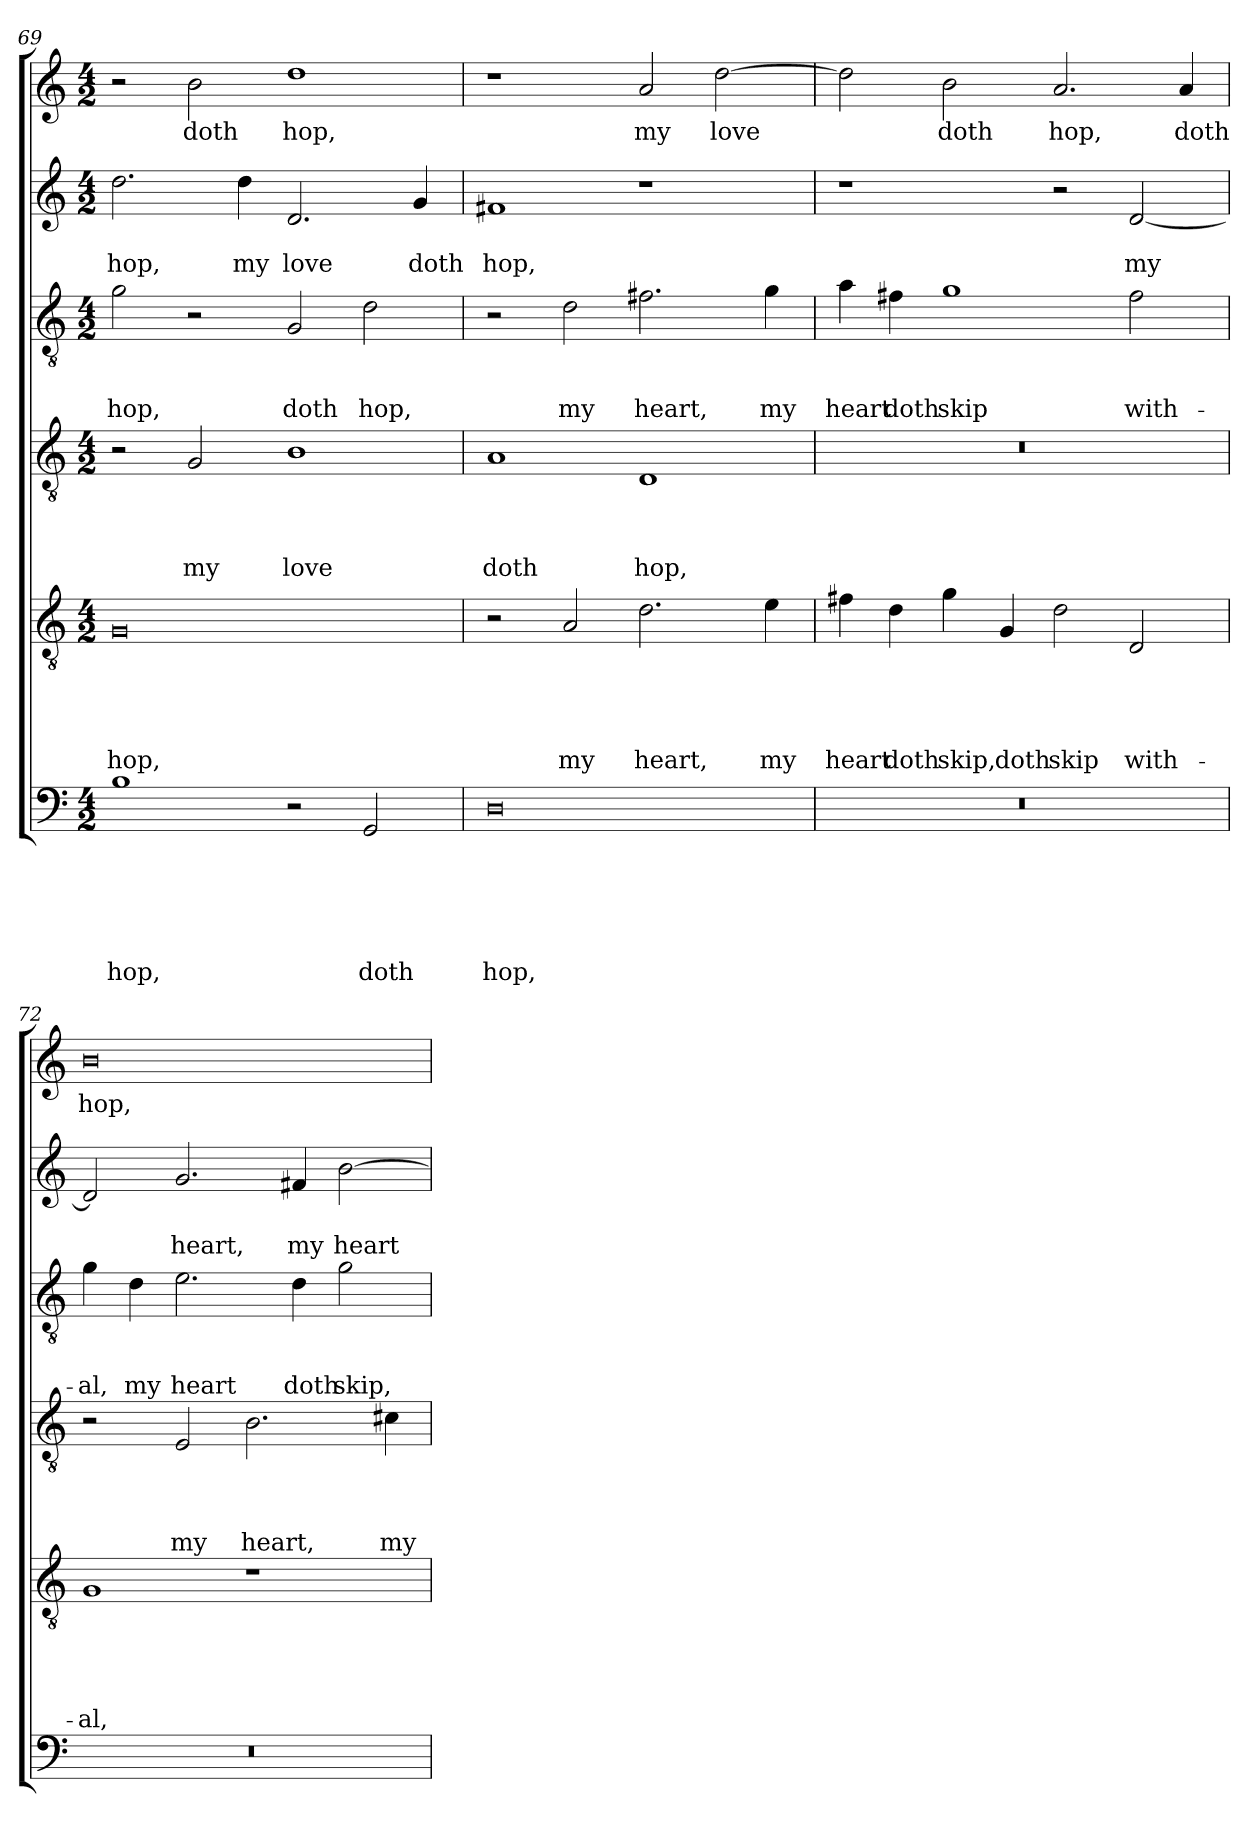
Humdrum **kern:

**kern	**text	**text	**text	**text	**text	**text	**kern	**text	**text	**text	**text	**text	**kern	**text	**text	**text	**text	**kern	**text	**text	**text	**kern	**text	**text	**kern	**text
*part6	*part6	*part6	*part6	*part6	*part6	*part6	*part5	*part5	*part5	*part5	*part5	*part5	*part4	*part4	*part4	*part4	*part4	*part3	*part3	*part3	*part3	*part2	*part2	*part2	*part1	*part1
*staff6	*staff6	*staff6	*staff6	*staff6	*staff6	*staff6	*staff5	*staff5	*staff5	*staff5	*staff5	*staff5	*staff4	*staff4	*staff4	*staff4	*staff4	*staff3	*staff3	*staff3	*staff3	*staff2	*staff2	*staff2	*staff1	*staff1
!!LO:LB:g=z
*clefF4	*	*	*	*	*	*	*clefGv2	*	*	*	*	*	*clefGv2	*	*	*	*	*clefGv2	*	*	*	*clefG2	*	*	*clefG2	*
*k[]	*	*	*	*	*	*	*k[]	*	*	*	*	*	*k[]	*	*	*	*	*k[]	*	*	*	*k[]	*	*	*k[]	*
*C:	*	*	*	*	*	*	*C:	*	*	*	*	*	*C:	*	*	*	*	*C:	*	*	*	*C:	*	*	*C:	*
*M4/2	*	*	*	*	*	*	*M4/2	*	*	*	*	*	*M4/2	*	*	*	*	*M4/2	*	*	*	*M4/2	*	*	*M4/2	*
=69	=69	=69	=69	=69	=69	=69	=69	=69	=69	=69	=69	=69	=69	=69	=69	=69	=69	=69	=69	=69	=69	=69	=69	=69	=69	=69
!	!	!	!	!	!	!LO:LY:b	!	!	!	!	!	!LO:LY:b	!	!	!	!	!	!	!	!	!LO:LY:b	!	!	!LO:LY:b	!	!
1B	.	.	.	.	.	hop,	0G	.	.	.	.	hop,	2r	.	.	.	.	2g\	.	.	hop,	2.dd\	.	hop,	2r	.
!	!	!	!	!	!	!	!	!	!	!	!	!	!	!	!	!	!LO:LY:b	!	!	!	!	!	!	!	!	!LO:LY:b
.	.	.	.	.	.	.	.	.	.	.	.	.	2G/	.	.	.	my	2r	.	.	.	.	.	.	2b\	doth
!	!	!	!	!	!	!	!	!	!	!	!	!	!	!	!	!	!	!	!	!	!	!	!	!LO:LY:b	!	!
.	.	.	.	.	.	.	.	.	.	.	.	.	.	.	.	.	.	.	.	.	.	4dd\	.	my	.	.
!	!	!	!	!	!	!	!	!	!	!	!	!	!	!	!	!	!LO:LY:b	!	!	!	!LO:LY:b	!	!	!LO:LY:b	!	!LO:LY:b
2r	.	.	.	.	.	.	.	.	.	.	.	.	1B	.	.	.	love	2G/	.	.	doth	2.d/	.	love	1dd	hop,
!	!	!	!	!	!	!LO:LY:b	!	!	!	!	!	!	!	!	!	!	!	!	!	!	!LO:LY:b	!	!	!	!	!
2GG/	.	.	.	.	.	doth	.	.	.	.	.	.	.	.	.	.	.	2d\	.	.	hop,	.	.	.	.	.
!	!	!	!	!	!	!	!	!	!	!	!	!	!	!	!	!	!	!	!	!	!	!	!	!LO:LY:b	!	!
.	.	.	.	.	.	.	.	.	.	.	.	.	.	.	.	.	.	.	.	.	.	4g/	.	doth	.	.
=70	=70	=70	=70	=70	=70	=70	=70	=70	=70	=70	=70	=70	=70	=70	=70	=70	=70	=70	=70	=70	=70	=70	=70	=70	=70	=70
!	!	!	!	!	!	!LO:LY:b	!	!	!	!	!	!	!	!	!	!	!LO:LY:b	!	!	!	!	!	!	!LO:LY:b	!	!
0D	.	.	.	.	.	hop,	2r	.	.	.	.	.	1A	.	.	.	doth	2r	.	.	.	1f#X	.	hop,	1r	.
!	!	!	!	!	!	!	!	!	!	!	!	!LO:LY:b	!	!	!	!	!	!	!	!	!LO:LY:b	!	!	!	!	!
.	.	.	.	.	.	.	2A/	.	.	.	.	my	.	.	.	.	.	2d\	.	.	my	.	.	.	.	.
!	!	!	!	!	!	!	!	!	!	!	!	!LO:LY:b	!	!	!	!	!LO:LY:b	!	!	!	!LO:LY:b	!	!	!	!	!LO:LY:b
.	.	.	.	.	.	.	2.d\	.	.	.	.	heart,	1D	.	.	.	hop,	2.f#X\	.	.	heart,	1r	.	.	2a/	my
!	!	!	!	!	!	!	!	!	!	!	!	!	!	!	!	!	!	!	!	!	!	!	!	!	!	!LO:LY:b
.	.	.	.	.	.	.	.	.	.	.	.	.	.	.	.	.	.	.	.	.	.	.	.	.	[2dd\	love
!	!	!	!	!	!	!	!	!	!	!	!	!LO:LY:b	!	!	!	!	!	!	!	!	!LO:LY:b	!	!	!	!	!
.	.	.	.	.	.	.	4e\	.	.	.	.	my	.	.	.	.	.	4g\	.	.	my	.	.	.	.	.
=71	=71	=71	=71	=71	=71	=71	=71	=71	=71	=71	=71	=71	=71	=71	=71	=71	=71	=71	=71	=71	=71	=71	=71	=71	=71	=71
!	!	!	!	!	!	!	!	!	!	!	!	!LO:LY:b	!	!	!	!	!	!	!	!	!LO:LY:b	!	!	!	!	!
0r	.	.	.	.	.	.	4f#X\	.	.	.	.	heart	0r	.	.	.	.	4a\	.	.	heart	1r	.	.	2dd\]	.
!	!	!	!	!	!	!	!	!	!	!	!	!LO:LY:b	!	!	!	!	!	!	!	!	!LO:LY:b	!	!	!	!	!
.	.	.	.	.	.	.	4d\	.	.	.	.	doth	.	.	.	.	.	4f#X\	.	.	doth	.	.	.	.	.
!	!	!	!	!	!	!	!	!	!	!	!	!LO:LY:b	!	!	!	!	!	!	!	!	!LO:LY:b	!	!	!	!	!LO:LY:b
.	.	.	.	.	.	.	4g\	.	.	.	.	skip,	.	.	.	.	.	1g	.	.	skip	.	.	.	2b\	doth
!	!	!	!	!	!	!	!	!	!	!	!	!LO:LY:b	!	!	!	!	!	!	!	!	!	!	!	!	!	!
.	.	.	.	.	.	.	4G/	.	.	.	.	doth	.	.	.	.	.	.	.	.	.	.	.	.	.	.
!	!	!	!	!	!	!	!	!	!	!	!	!LO:LY:b	!	!	!	!	!	!	!	!	!	!	!	!	!	!LO:LY:b
.	.	.	.	.	.	.	2d\	.	.	.	.	skip	.	.	.	.	.	.	.	.	.	2r	.	.	2.a/	hop,
!	!	!	!	!	!	!	!	!	!	!	!	!LO:LY:b	!	!	!	!	!	!	!	!	!LO:LY:b	!	!	!LO:LY:b	!	!
.	.	.	.	.	.	.	2D/	.	.	.	.	with-	.	.	.	.	.	2f#\	.	.	with-	[2d/	.	my	.	.
!	!	!	!	!	!	!	!	!	!	!	!	!	!	!	!	!	!	!	!	!	!	!	!	!	!	!LO:LY:b
.	.	.	.	.	.	.	.	.	.	.	.	.	.	.	.	.	.	.	.	.	.	.	.	.	4a/	doth
=72	=72	=72	=72	=72	=72	=72	=72	=72	=72	=72	=72	=72	=72	=72	=72	=72	=72	=72	=72	=72	=72	=72	=72	=72	=72	=72
!	!	!	!	!	!	!	!	!	!	!	!	!LO:LY:b	!	!	!	!	!	!	!	!	!LO:LY:b	!	!	!	!	!LO:LY:b
0r	.	.	.	.	.	.	1G	.	.	.	.	-al,	2r	.	.	.	.	4g\	.	.	-al,	2d/]	.	.	0b	hop,
!	!	!	!	!	!	!	!	!	!	!	!	!	!	!	!	!	!	!	!	!	!LO:LY:b	!	!	!	!	!
.	.	.	.	.	.	.	.	.	.	.	.	.	.	.	.	.	.	4d\	.	.	my	.	.	.	.	.
!	!	!	!	!	!	!	!	!	!	!	!	!	!	!	!	!	!LO:LY:b	!	!	!	!LO:LY:b	!	!	!LO:LY:b	!	!
.	.	.	.	.	.	.	.	.	.	.	.	.	2E/	.	.	.	my	2.e\	.	.	heart	2.g/	.	heart,	.	.
!	!	!	!	!	!	!	!	!	!	!	!	!	!	!	!	!	!LO:LY:b	!	!	!	!	!	!	!	!	!
.	.	.	.	.	.	.	1r	.	.	.	.	.	2.B\	.	.	.	heart,	.	.	.	.	.	.	.	.	.
!	!	!	!	!	!	!	!	!	!	!	!	!	!	!	!	!	!	!	!	!	!LO:LY:b	!	!	!LO:LY:b	!	!
.	.	.	.	.	.	.	.	.	.	.	.	.	.	.	.	.	.	4d\	.	.	doth	4f#X/	.	my	.	.
!	!	!	!	!	!	!	!	!	!	!	!	!	!	!	!	!	!	!	!	!	!LO:LY:b	!	!	!LO:LY:b	!	!
.	.	.	.	.	.	.	.	.	.	.	.	.	.	.	.	.	.	2g\	.	.	skip,	[2b\	.	heart	.	.
!	!	!	!	!	!	!	!	!	!	!	!	!	!	!	!	!	!LO:LY:b	!	!	!	!	!	!	!	!	!
.	.	.	.	.	.	.	.	.	.	.	.	.	4c#X\	.	.	.	my	.	.	.	.	.	.	.	.	.
=	=	=	=	=	=	=	=	=	=	=	=	=	=	=	=	=	=	=	=	=	=	=	=	=	=	=
*-	*-	*-	*-	*-	*-	*-	*-	*-	*-	*-	*-	*-	*-	*-	*-	*-	*-	*-	*-	*-	*-	*-	*-	*-	*-	*-
